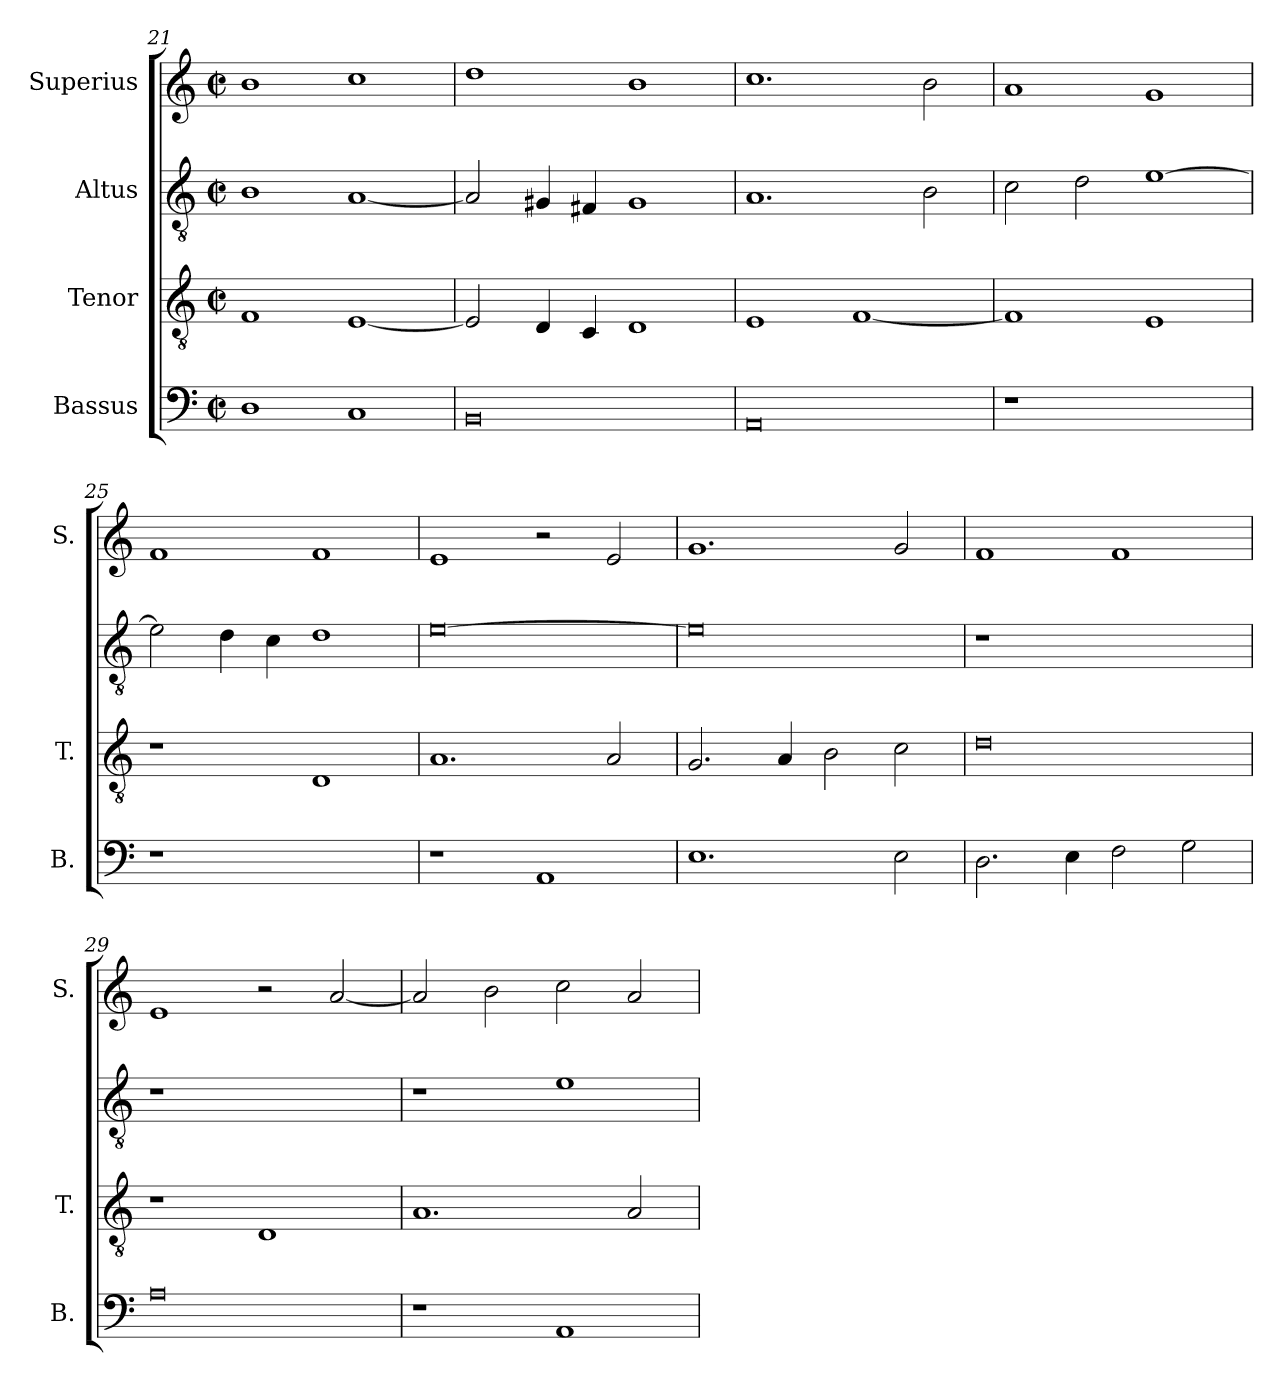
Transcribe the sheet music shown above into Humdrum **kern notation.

**kern	**kern	**kern	**kern
*part4	*part3	*part2	*part1
*staff4	*staff3	*staff2	*staff1
*I"Bassus	*I"Tenor	*I"Altus	*I"Superius
*I'B.	*I'T.	*	*I'S.
*clefF4	*clefGv2	*clefGv2	*clefG2
*	*ITrd7c12	*ITrd7c12	*
*k[]	*k[]	*k[]	*k[]
*C:	*C:	*C:	*C:
*M2/2	*M2/2	*M2/2	*M2/2
*met(c|)	*met(c|)	*met(c|)	*met(c|)
=21	=21	=21	=21
1Di	1FFi	1BBi	1bi
1Ci	[<1EEi	[<1AAi	1cci
=22	=22	=22	=22
0BBi	2EEi/]	2AAi/]	1ddi
.	4DDi/	4GG#Xi/	.
.	4CCi/	4FF#Xi/	.
.	1DDi	1GG#i	1bi
=23	=23	=23	=23
0AAi	1EEi	1.AAi	1.cci
.	[<1FFi	.	.
.	.	2BBi\	2bi\
=24	=24	=24	=24
!LO:N:vis=1	!	!	!
1r	1FFi]	2Ci\	1ai
.	.	2Di\	.
1ryy	1EEi	[>1Ei	1gi
!!LO:PB:g=z
=25	=25	=25	=25
!LO:N:vis=1	!	!	!
1r	1r	2Ei\]	1fi
.	.	4Di\	.
.	.	4Ci\	.
1ryy	1DDi	1Di	1fi
=26	=26	=26	=26
1r	1.AAi	[>0Ei	1ei
1AAi	.	.	2r
.	2AAi/	.	2ei/
=27	=27	=27	=27
1.Ei	2.GGi/	0Ei]	1.gi
.	4AAi/	.	.
.	2BBi\	.	.
2Ei\	2Ci\	.	2gi/
=28	=28	=28	=28
!	!	!LO:N:vis=1	!
2.Di\	0Di	1r	1fi
4Ei\	.	.	.
2Fi\	.	1ryy	1fi
2Gi\	.	.	.
=29	=29	=29	=29
!	!	!LO:N:vis=1	!
0Ai	1r	1r	1ei
.	1DDi	1ryy	2r
.	.	.	[<2ai/
!!LO:LB:g=z
=30	=30	=30	=30
1r	1.AAi	1r	2ai/]
.	.	.	2bi\
1AAi	.	1Ei	2cci\
.	2AAi/	.	2ai/
=	=	=	=
*-	*-	*-	*-
